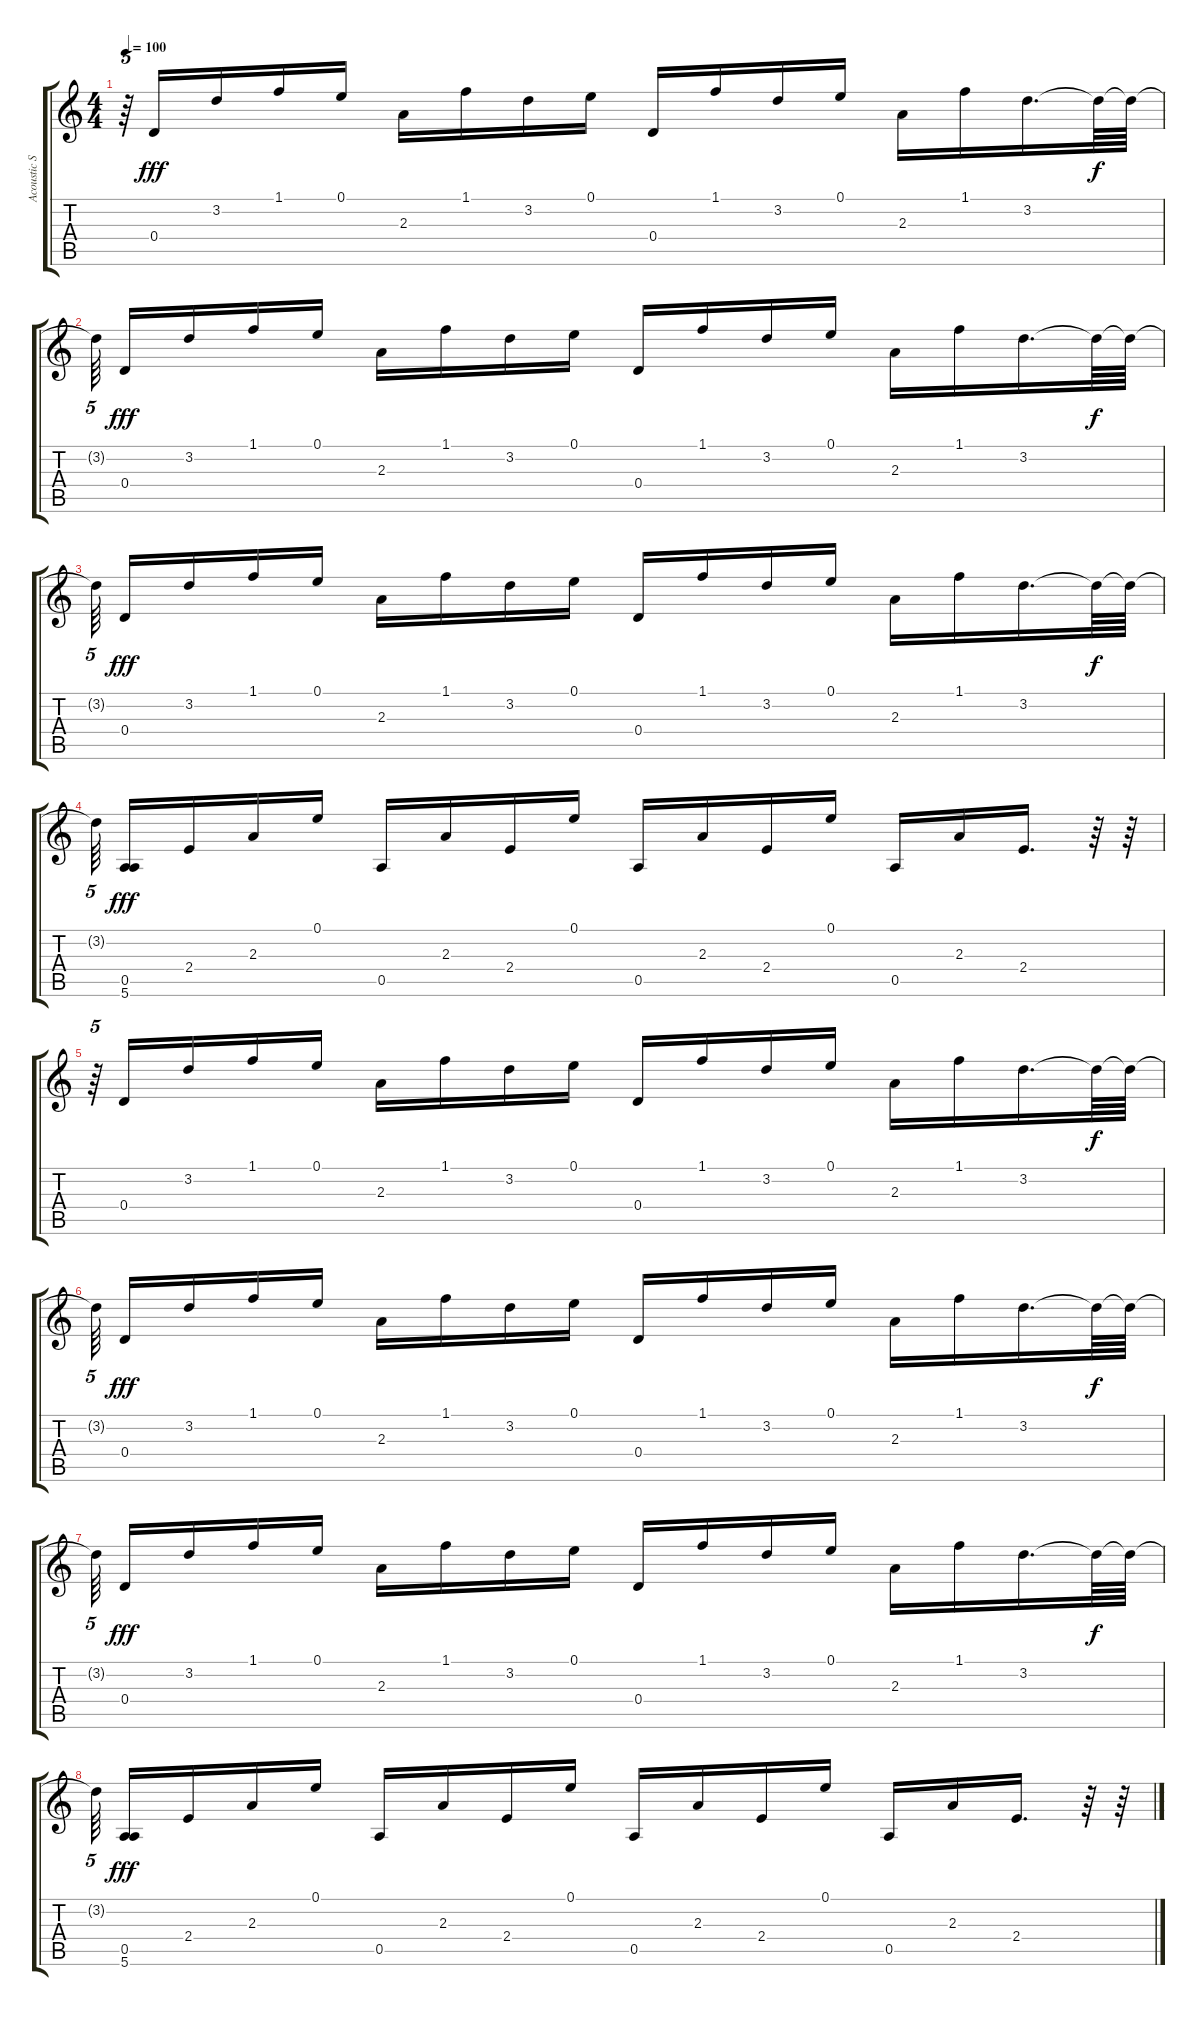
\track ("Acoustic Steel (centre)" "Acoustic S") {instrument acousticguitarsteel}
\staff {score tabs}
\tuning (E4 B3 G3 D3 A2 E2) {hide}
\ts (4 4)
\tempo 100
\clef g2
\ks c
r.64{tu (5 4) dy fff} 0.4.16 3.2.16 1.1.16 0.1.16 2.3.16 1.1.16 3.2.16 0.1.16 0.4.16 1.1.16 3.2.16 0.1.16 2.3.16 1.1.16 3.2.16{d} 3.2{t}.64{dy f} 3.2{t}.64 |
3.2{t}.64{tu (5 4)} 0.4.16{dy fff} 3.2.16 1.1.16 0.1.16 2.3.16 1.1.16 3.2.16 0.1.16 0.4.16 1.1.16 3.2.16 0.1.16 2.3.16 1.1.16 3.2.16{d} 3.2{t}.64{dy f} 3.2{t}.64 |
3.2{t}.64{tu (5 4)} 0.4.16{dy fff} 3.2.16 1.1.16 0.1.16 2.3.16 1.1.16 3.2.16 0.1.16 0.4.16 1.1.16 3.2.16 0.1.16 2.3.16 1.1.16 3.2.16{d} 3.2{t}.64{dy f} 3.2{t}.64 |
3.2{t}.64{tu (5 4)} (0.5 5.6).16{dy fff} 2.4.16 2.3.16 0.1.16 0.5.16 2.3.16 2.4.16 0.1.16 0.5.16 2.3.16 2.4.16 0.1.16 0.5.16 2.3.16 2.4.16{d} r.64 r.64 |
r.64{tu (5 4)} 0.4.16 3.2.16 1.1.16 0.1.16 2.3.16 1.1.16 3.2.16 0.1.16 0.4.16 1.1.16 3.2.16 0.1.16 2.3.16 1.1.16 3.2.16{d} 3.2{t}.64{dy f} 3.2{t}.64 |
3.2{t}.64{tu (5 4)} 0.4.16{dy fff} 3.2.16 1.1.16 0.1.16 2.3.16 1.1.16 3.2.16 0.1.16 0.4.16 1.1.16 3.2.16 0.1.16 2.3.16 1.1.16 3.2.16{d} 3.2{t}.64{dy f} 3.2{t}.64 |
3.2{t}.64{tu (5 4)} 0.4.16{dy fff} 3.2.16 1.1.16 0.1.16 2.3.16 1.1.16 3.2.16 0.1.16 0.4.16 1.1.16 3.2.16 0.1.16 2.3.16 1.1.16 3.2.16{d} 3.2{t}.64{dy f} 3.2{t}.64 |
3.2{t}.64{tu (5 4)} (0.5 5.6).16{dy fff} 2.4.16 2.3.16 0.1.16 0.5.16 2.3.16 2.4.16 0.1.16 0.5.16 2.3.16 2.4.16 0.1.16 0.5.16 2.3.16 2.4.16{d} r.64 r.64
